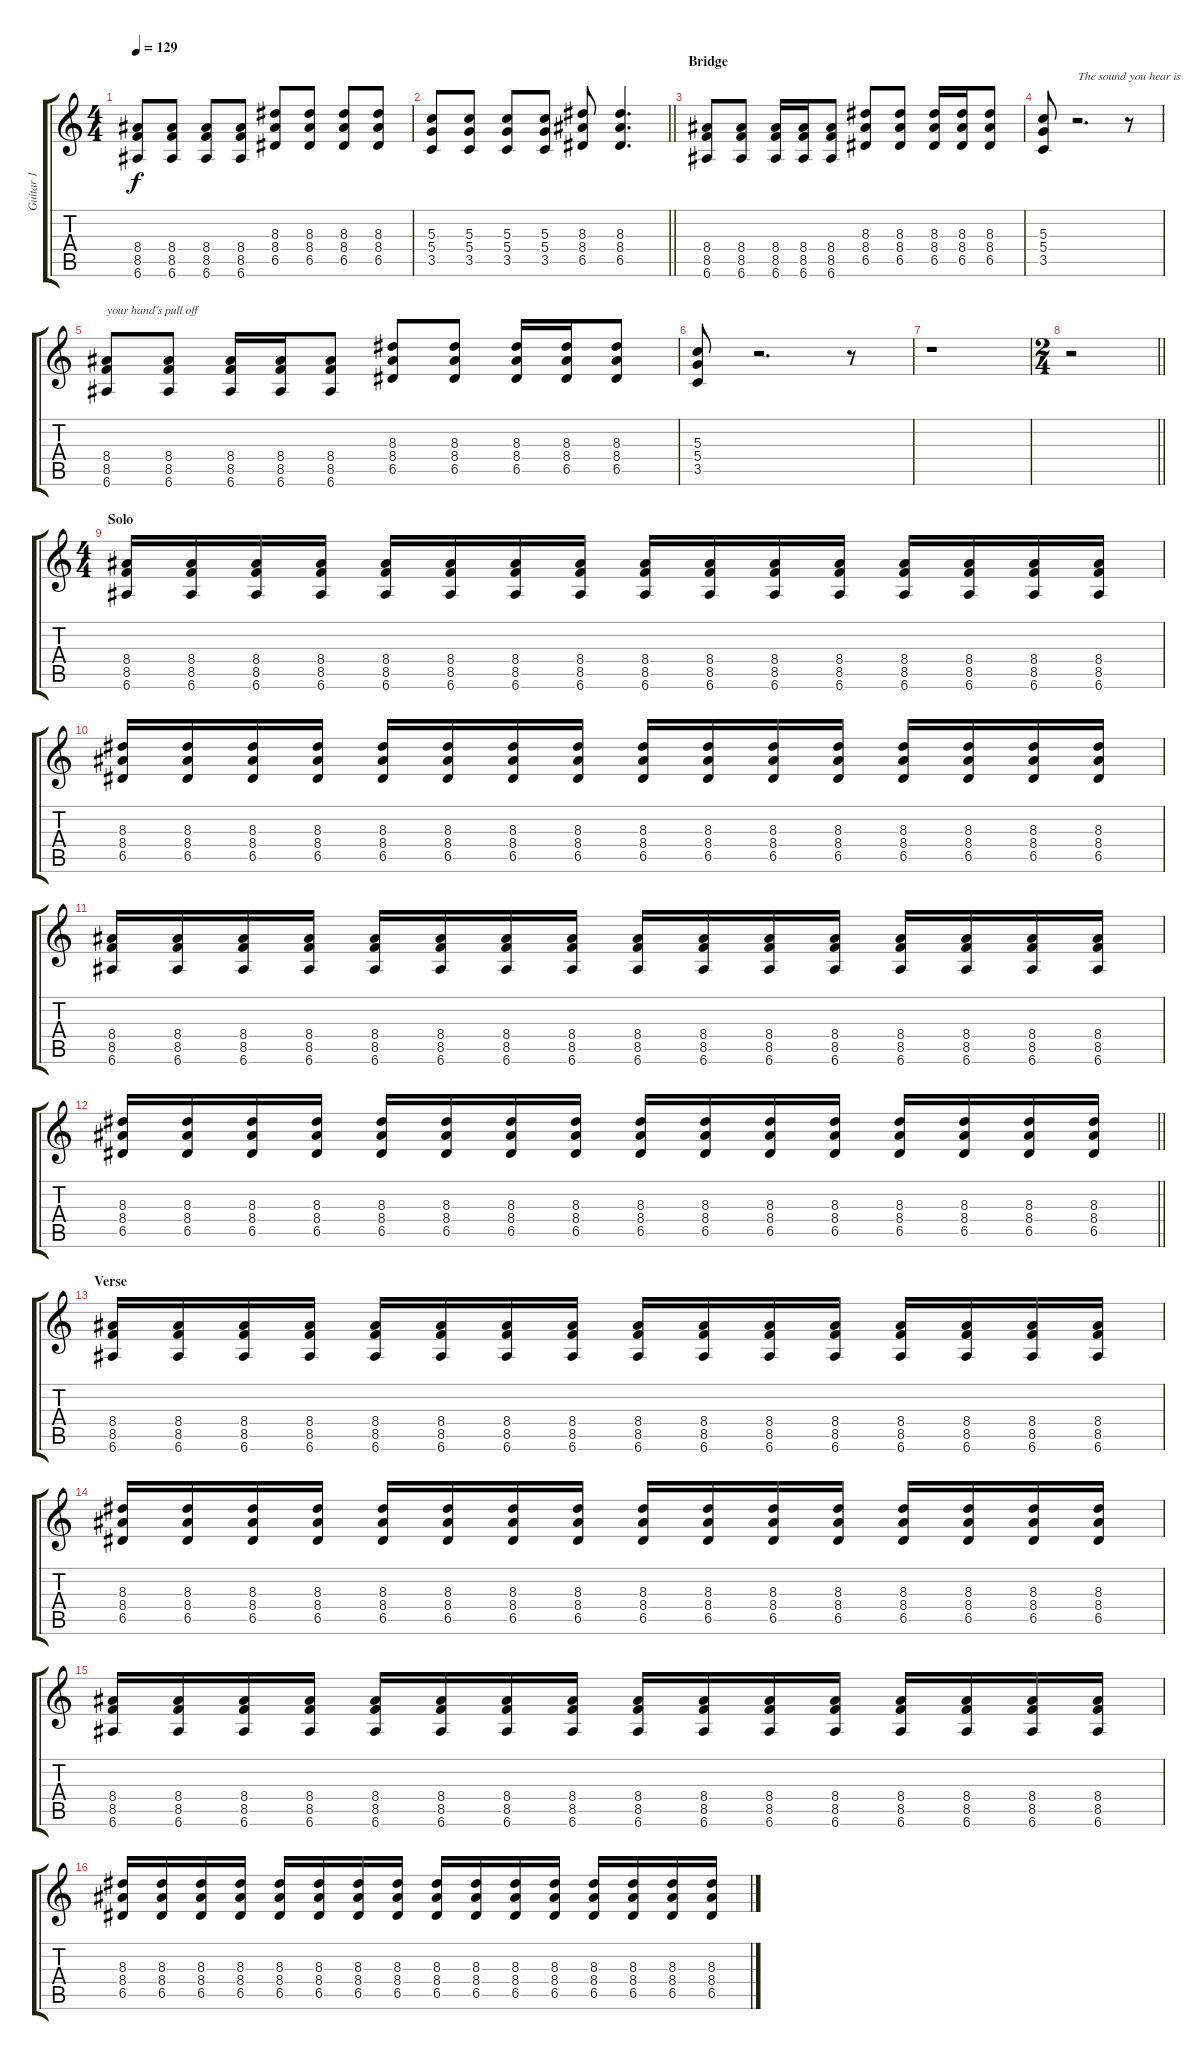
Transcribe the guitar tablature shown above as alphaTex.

\track ("Guitar 1" "Guitar 1") {instrument overdrivenguitar}
\staff {score tabs}
\tuning (E4 B3 G3 D3 A2 E2) {hide}
\ts (4 4)
\tempo 129
\clef g2
\ks c
(8.4 8.5 6.6).8{dy f} (8.4 8.5 6.6).8 (8.4 8.5 6.6).8 (8.4 8.5 6.6).8 (8.3 8.4 6.5).8 (8.3 8.4 6.5).8 (8.3 8.4 6.5).8 (8.3 8.4 6.5).8 |
\barLineRight lightlight
(5.3 5.4 3.5).8 (5.3 5.4 3.5).8 (5.3 5.4 3.5).8 (5.3 5.4 3.5).8 (8.3 8.4 6.5).8 (8.3 8.4 6.5).4{d} |
\section ("" "Bridge")
(8.4 8.5 6.6).8 (8.4 8.5 6.6).8 (8.4 8.5 6.6).16 (8.4 8.5 6.6).16 (8.4 8.5 6.6).8 (8.3 8.4 6.5).8 (8.3 8.4 6.5).8 (8.3 8.4 6.5).16 (8.3 8.4 6.5).16 (8.3 8.4 6.5).8 |
(5.3 5.4 3.5).8 r.2{d txt "The sound you hear is"} r.8 |
(8.4 8.5 6.6).8{txt "your hand´s pull off"} (8.4 8.5 6.6).8 (8.4 8.5 6.6).16 (8.4 8.5 6.6).16 (8.4 8.5 6.6).8 (8.3 8.4 6.5).8 (8.3 8.4 6.5).8 (8.3 8.4 6.5).16 (8.3 8.4 6.5).16 (8.3 8.4 6.5).8 |
(5.3 5.4 3.5).8 r.2{d} r.8 |
r.1 |
\ts (2 4)
\barLineRight lightlight
r.2 |
\ts (4 4)
\section ("" "Solo")
(8.4 8.5 6.6).16 (8.4 8.5 6.6).16 (8.4 8.5 6.6).16 (8.4 8.5 6.6).16 (8.4 8.5 6.6).16 (8.4 8.5 6.6).16 (8.4 8.5 6.6).16 (8.4 8.5 6.6).16 (8.4 8.5 6.6).16 (8.4 8.5 6.6).16 (8.4 8.5 6.6).16 (8.4 8.5 6.6).16 (8.4 8.5 6.6).16 (8.4 8.5 6.6).16 (8.4 8.5 6.6).16 (8.4 8.5 6.6).16 |
(8.3 8.4 6.5).16 (8.3 8.4 6.5).16 (8.3 8.4 6.5).16 (8.3 8.4 6.5).16 (8.3 8.4 6.5).16 (8.3 8.4 6.5).16 (8.3 8.4 6.5).16 (8.3 8.4 6.5).16 (8.3 8.4 6.5).16 (8.3 8.4 6.5).16 (8.3 8.4 6.5).16 (8.3 8.4 6.5).16 (8.3 8.4 6.5).16 (8.3 8.4 6.5).16 (8.3 8.4 6.5).16 (8.3 8.4 6.5).16 |
(8.4 8.5 6.6).16 (8.4 8.5 6.6).16 (8.4 8.5 6.6).16 (8.4 8.5 6.6).16 (8.4 8.5 6.6).16 (8.4 8.5 6.6).16 (8.4 8.5 6.6).16 (8.4 8.5 6.6).16 (8.4 8.5 6.6).16 (8.4 8.5 6.6).16 (8.4 8.5 6.6).16 (8.4 8.5 6.6).16 (8.4 8.5 6.6).16 (8.4 8.5 6.6).16 (8.4 8.5 6.6).16 (8.4 8.5 6.6).16 |
\barLineRight lightlight
(8.3 8.4 6.5).16 (8.3 8.4 6.5).16 (8.3 8.4 6.5).16 (8.3 8.4 6.5).16 (8.3 8.4 6.5).16 (8.3 8.4 6.5).16 (8.3 8.4 6.5).16 (8.3 8.4 6.5).16 (8.3 8.4 6.5).16 (8.3 8.4 6.5).16 (8.3 8.4 6.5).16 (8.3 8.4 6.5).16 (8.3 8.4 6.5).16 (8.3 8.4 6.5).16 (8.3 8.4 6.5).16 (8.3 8.4 6.5).16 |
\section ("" "Verse")
(8.4 8.5 6.6).16 (8.4 8.5 6.6).16 (8.4 8.5 6.6).16 (8.4 8.5 6.6).16 (8.4 8.5 6.6).16 (8.4 8.5 6.6).16 (8.4 8.5 6.6).16 (8.4 8.5 6.6).16 (8.4 8.5 6.6).16 (8.4 8.5 6.6).16 (8.4 8.5 6.6).16 (8.4 8.5 6.6).16 (8.4 8.5 6.6).16 (8.4 8.5 6.6).16 (8.4 8.5 6.6).16 (8.4 8.5 6.6).16 |
(8.3 8.4 6.5).16 (8.3 8.4 6.5).16 (8.3 8.4 6.5).16 (8.3 8.4 6.5).16 (8.3 8.4 6.5).16 (8.3 8.4 6.5).16 (8.3 8.4 6.5).16 (8.3 8.4 6.5).16 (8.3 8.4 6.5).16 (8.3 8.4 6.5).16 (8.3 8.4 6.5).16 (8.3 8.4 6.5).16 (8.3 8.4 6.5).16 (8.3 8.4 6.5).16 (8.3 8.4 6.5).16 (8.3 8.4 6.5).16 |
(8.4 8.5 6.6).16 (8.4 8.5 6.6).16 (8.4 8.5 6.6).16 (8.4 8.5 6.6).16 (8.4 8.5 6.6).16 (8.4 8.5 6.6).16 (8.4 8.5 6.6).16 (8.4 8.5 6.6).16 (8.4 8.5 6.6).16 (8.4 8.5 6.6).16 (8.4 8.5 6.6).16 (8.4 8.5 6.6).16 (8.4 8.5 6.6).16 (8.4 8.5 6.6).16 (8.4 8.5 6.6).16 (8.4 8.5 6.6).16 |
(8.3 8.4 6.5).16 (8.3 8.4 6.5).16 (8.3 8.4 6.5).16 (8.3 8.4 6.5).16 (8.3 8.4 6.5).16 (8.3 8.4 6.5).16 (8.3 8.4 6.5).16 (8.3 8.4 6.5).16 (8.3 8.4 6.5).16 (8.3 8.4 6.5).16 (8.3 8.4 6.5).16 (8.3 8.4 6.5).16 (8.3 8.4 6.5).16 (8.3 8.4 6.5).16 (8.3 8.4 6.5).16 (8.3 8.4 6.5).16
